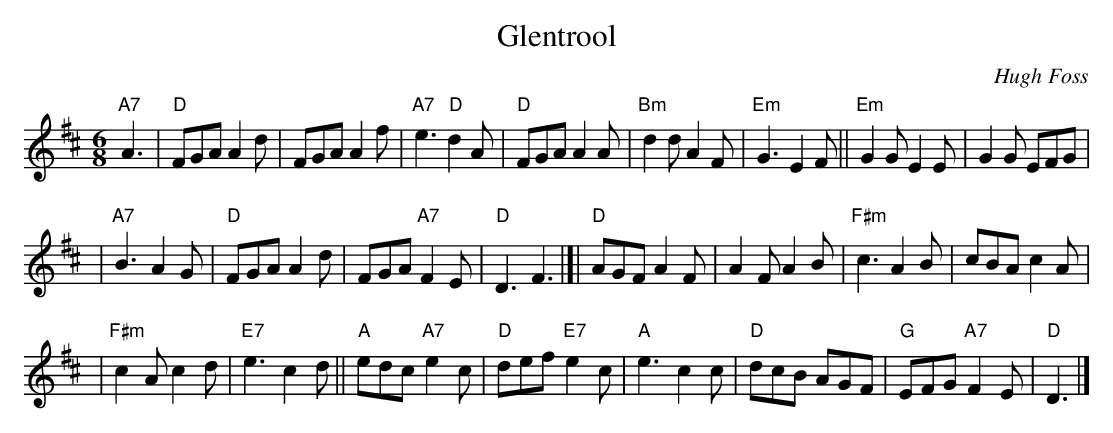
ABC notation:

X:1
T: Glentrool
C: Hugh Foss
M: 6/8
L: 1/8
K: D
"A7"A3 \
| "D"FGA A2d \
| FGA A2f \
| "A7"e3 "D"d2A \
| "D"FGA A2A \
| "Bm"d2d A2F \
| "Em"G3 E2F \
|| "Em"G2G E2E \
| G2G EFG |
| "A7"B3 A2G \
| "D"FGA A2d \
| FGA "A7"F2E \
| "D"D3 F3 \
|[| "D"AGF A2F \
| A2F A2B \
| "F#m"c3 A2B \
| cBA c2A |
| "F#m"c2A c2d \
| "E7"e3 c2d \
|| "A"edc "A7"e2c \
| "D"def "E7"e2c \
| "A"e3 c2c \
| "D"dcB AGF \
| "G"EFG "A7"F2E \
| "D"D3 |]
